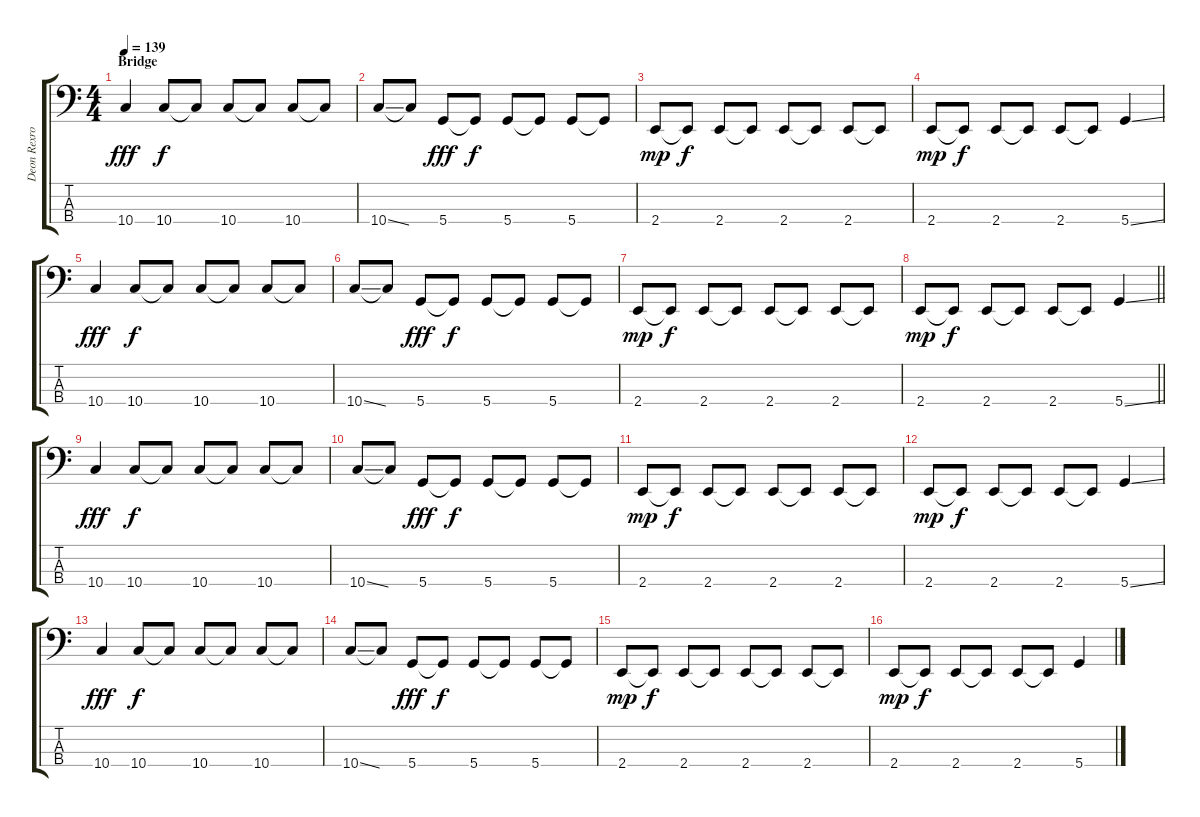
\track ("Deon Rexroat" "Deon Rexro") {instrument slapbass2}
\staff {score tabs}
\tuning (G2 D2 A1 D1) {hide}
\ts (4 4)
\section ("" "Bridge")
\tempo 139
\clef f4
\ks c
10.4.4{dy fff} 10.4.8{dy f} 10.4{t}.8 10.4.8 10.4{t}.8 10.4.8 10.4{t}.8 |
10.4{ss}.8 10.4{t}.8 5.4.8{dy fff} 5.4{t}.8{dy f} 5.4.8 5.4{t}.8 5.4.8 5.4{t}.8 |
2.4.8{dy mp} 2.4{t}.8{dy f} 2.4.8 2.4{t}.8 2.4.8 2.4{t}.8 2.4.8 2.4{t}.8 |
2.4.8{dy mp} 2.4{t}.8{dy f} 2.4.8 2.4{t}.8 2.4.8 2.4{t}.8 5.4{ss}.4 |
10.4.4{dy fff} 10.4.8{dy f} 10.4{t}.8 10.4.8 10.4{t}.8 10.4.8 10.4{t}.8 |
10.4{ss}.8 10.4{t}.8 5.4.8{dy fff} 5.4{t}.8{dy f} 5.4.8 5.4{t}.8 5.4.8 5.4{t}.8 |
2.4.8{dy mp} 2.4{t}.8{dy f} 2.4.8 2.4{t}.8 2.4.8 2.4{t}.8 2.4.8 2.4{t}.8 |
\barLineRight lightlight
2.4.8{dy mp} 2.4{t}.8{dy f} 2.4.8 2.4{t}.8 2.4.8 2.4{t}.8 5.4{ss}.4 |
10.4.4{dy fff} 10.4.8{dy f} 10.4{t}.8 10.4.8 10.4{t}.8 10.4.8 10.4{t}.8 |
10.4{ss}.8 10.4{t}.8 5.4.8{dy fff} 5.4{t}.8{dy f} 5.4.8 5.4{t}.8 5.4.8 5.4{t}.8 |
2.4.8{dy mp} 2.4{t}.8{dy f} 2.4.8 2.4{t}.8 2.4.8 2.4{t}.8 2.4.8 2.4{t}.8 |
2.4.8{dy mp} 2.4{t}.8{dy f} 2.4.8 2.4{t}.8 2.4.8 2.4{t}.8 5.4{ss}.4 |
10.4.4{dy fff} 10.4.8{dy f} 10.4{t}.8 10.4.8 10.4{t}.8 10.4.8 10.4{t}.8 |
10.4{ss}.8 10.4{t}.8 5.4.8{dy fff} 5.4{t}.8{dy f} 5.4.8 5.4{t}.8 5.4.8 5.4{t}.8 |
2.4.8{dy mp} 2.4{t}.8{dy f} 2.4.8 2.4{t}.8 2.4.8 2.4{t}.8 2.4.8 2.4{t}.8 |
2.4.8{dy mp} 2.4{t}.8{dy f} 2.4.8 2.4{t}.8 2.4.8 2.4{t}.8 5.4{ss}.4
